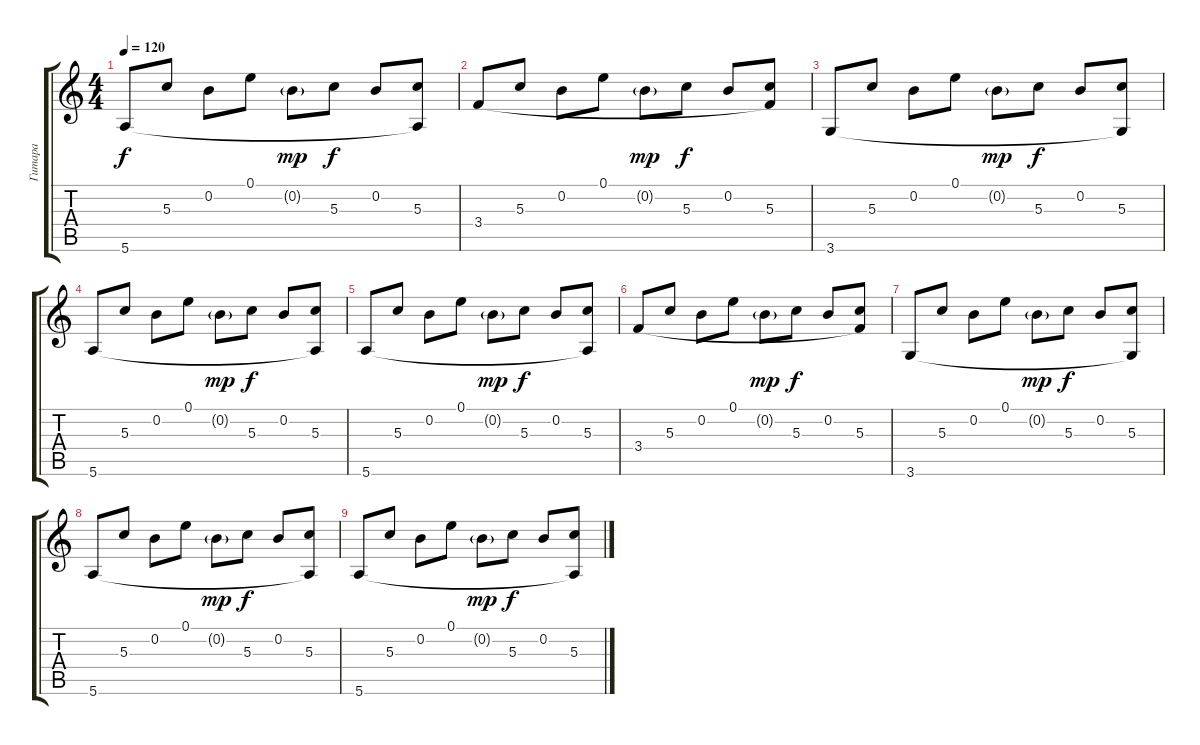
\track ("Гитара" "Гитара") {instrument acousticguitarsteel}
\staff {score tabs}
\tuning (E4 B3 G3 D3 A2 E2) {hide}
\ts (4 4)
\tempo 120
\clef g2
\ks c
5.6.8{dy f} 5.3.8 0.2.8 0.1.8 0.2{g}.8{dy mp} 5.3.8{dy f} 0.2.8 (5.3 5.6{t}).8 |
3.4.8 5.3.8 0.2.8 0.1.8 0.2{g}.8{dy mp} 5.3.8{dy f} 0.2.8 (5.3 3.4{t}).8 |
3.6.8 5.3.8 0.2.8 0.1.8 0.2{g}.8{dy mp} 5.3.8{dy f} 0.2.8 (5.3 3.6{t}).8 |
5.6.8 5.3.8 0.2.8 0.1.8 0.2{g}.8{dy mp} 5.3.8{dy f} 0.2.8 (5.3 5.6{t}).8 |
5.6.8 5.3.8 0.2.8 0.1.8 0.2{g}.8{dy mp} 5.3.8{dy f} 0.2.8 (5.3 5.6{t}).8 |
3.4.8 5.3.8 0.2.8 0.1.8 0.2{g}.8{dy mp} 5.3.8{dy f} 0.2.8 (5.3 3.4{t}).8 |
3.6.8 5.3.8 0.2.8 0.1.8 0.2{g}.8{dy mp} 5.3.8{dy f} 0.2.8 (5.3 3.6{t}).8 |
5.6.8 5.3.8 0.2.8 0.1.8 0.2{g}.8{dy mp} 5.3.8{dy f} 0.2.8 (5.3 5.6{t}).8 |
5.6.8 5.3.8 0.2.8 0.1.8 0.2{g}.8{dy mp} 5.3.8{dy f} 0.2.8 (5.3 5.6{t}).8
